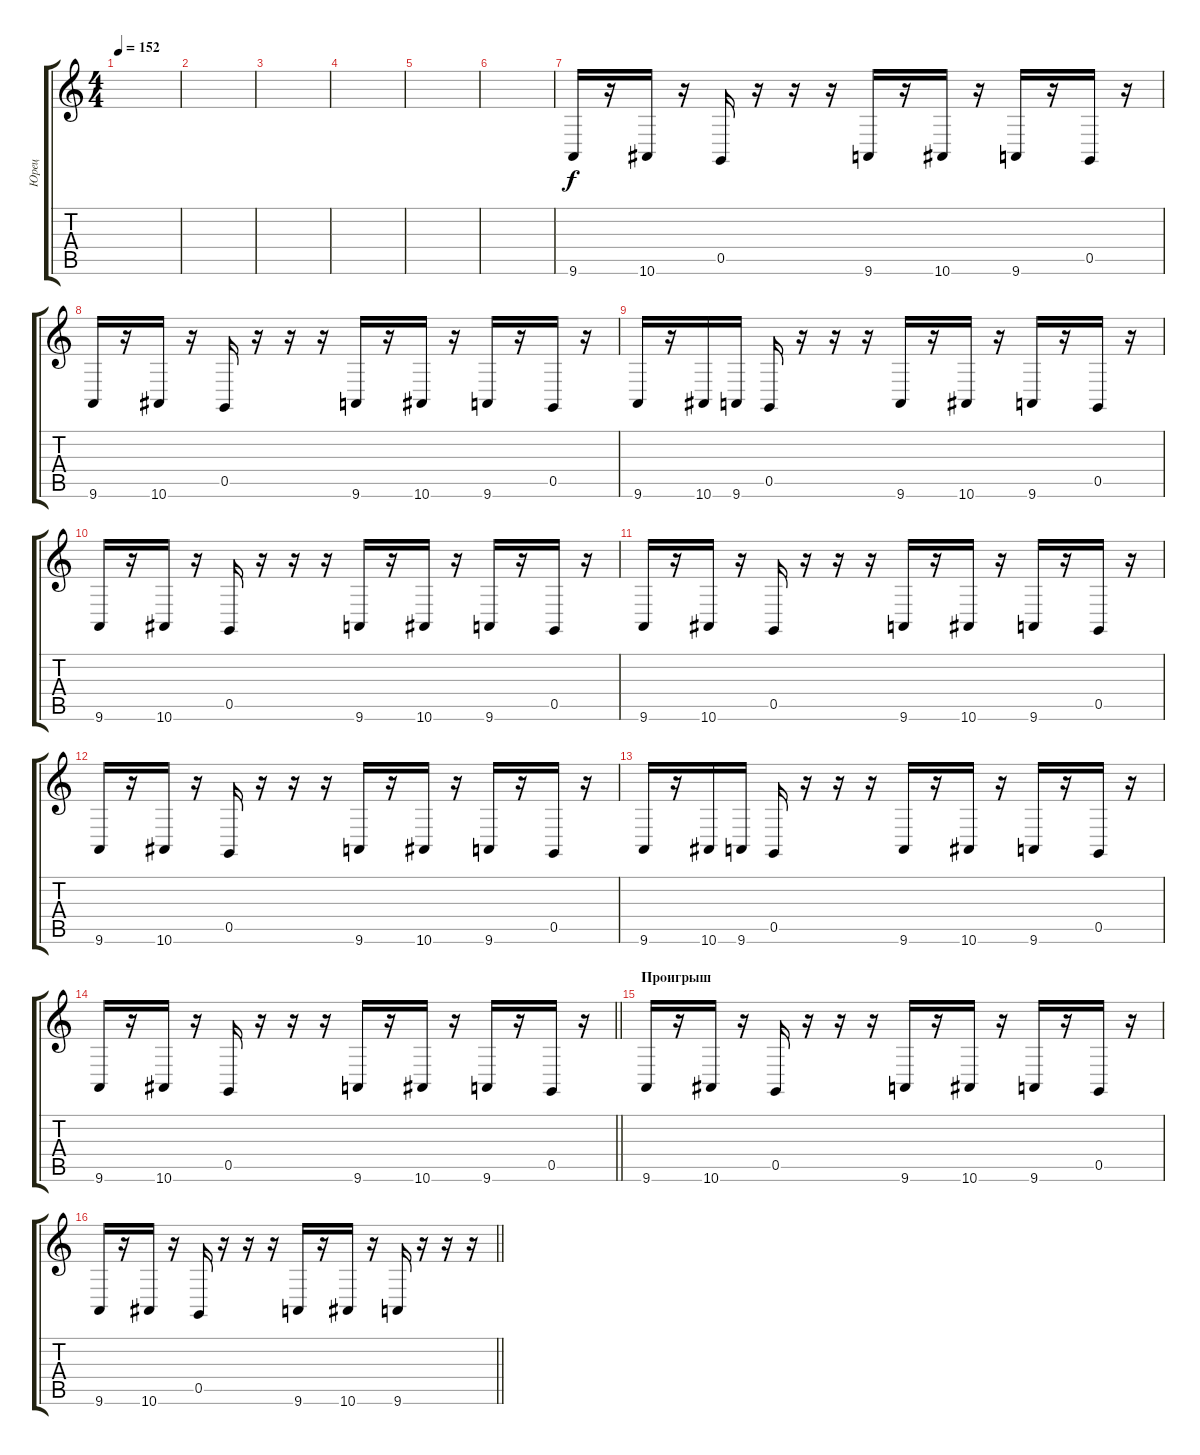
\track ("Юрец" "Юрец") {instrument fx7echoes}
\staff {score tabs}
\tuning (D4 A3 F3 C3 G2 C2) {hide}
\ts (4 4)
\tempo 152
\clef g2
\ks c
|
|
|
|
|
|
9.6.16{instrument electricguitarmuted} r.16 10.6.16 r.16 0.5.16 r.16 r.16 r.16 9.6.16 r.16 10.6.16 r.16 9.6.16 r.16 0.5.16 r.16 |
9.6.16 r.16 10.6.16 r.16 0.5.16 r.16 r.16 r.16 9.6.16 r.16 10.6.16 r.16 9.6.16 r.16 0.5.16 r.16 |
9.6.16 r.16 10.6.16 9.6.16 0.5.16 r.16 r.16 r.16 9.6.16 r.16 10.6.16 r.16 9.6.16 r.16 0.5.16 r.16 |
9.6.16 r.16 10.6.16 r.16 0.5.16 r.16 r.16 r.16 9.6.16 r.16 10.6.16 r.16 9.6.16 r.16 0.5.16 r.16 |
9.6.16 r.16 10.6.16 r.16 0.5.16 r.16 r.16 r.16 9.6.16 r.16 10.6.16 r.16 9.6.16 r.16 0.5.16 r.16 |
9.6.16 r.16 10.6.16 r.16 0.5.16 r.16 r.16 r.16 9.6.16 r.16 10.6.16 r.16 9.6.16 r.16 0.5.16 r.16 |
9.6.16 r.16 10.6.16 9.6.16 0.5.16 r.16 r.16 r.16 9.6.16 r.16 10.6.16 r.16 9.6.16 r.16 0.5.16 r.16 |
\barLineRight lightlight
9.6.16 r.16 10.6.16 r.16 0.5.16 r.16 r.16 r.16 9.6.16 r.16 10.6.16 r.16 9.6.16 r.16 0.5.16 r.16 |
\section ("" "Проигрыш ")
9.6.16 r.16 10.6.16 r.16 0.5.16 r.16 r.16 r.16 9.6.16 r.16 10.6.16 r.16 9.6.16 r.16 0.5.16 r.16 |
\barLineRight lightlight
9.6.16 r.16 10.6.16 r.16 0.5.16 r.16 r.16 r.16 9.6.16 r.16 10.6.16 r.16 9.6.16 r.16 r.16 r.16
